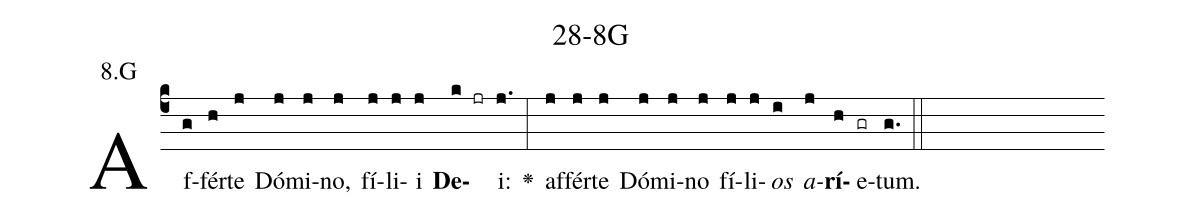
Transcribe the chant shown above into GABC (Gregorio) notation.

name: 28-8G;
annotation: 8.G;
%%
(c4)Af(g)fér(h)te(j) Dó(j)mi(j)no,(j) fí(j)li(j)i(j) <b>De</b>(k jr)i:(j.) <v>\greheightstar</v>(:) af(j)fér(j)te(j) Dó(j)mi(j)no(j) fí(j)li(j)<i>os</i>(i) <i>a</i>(j)<b>rí</b>(h)e(gr)tum.(g.) (::)


%E(j) u(j) o(i) u(j) a(h) e.(g.) (::)
